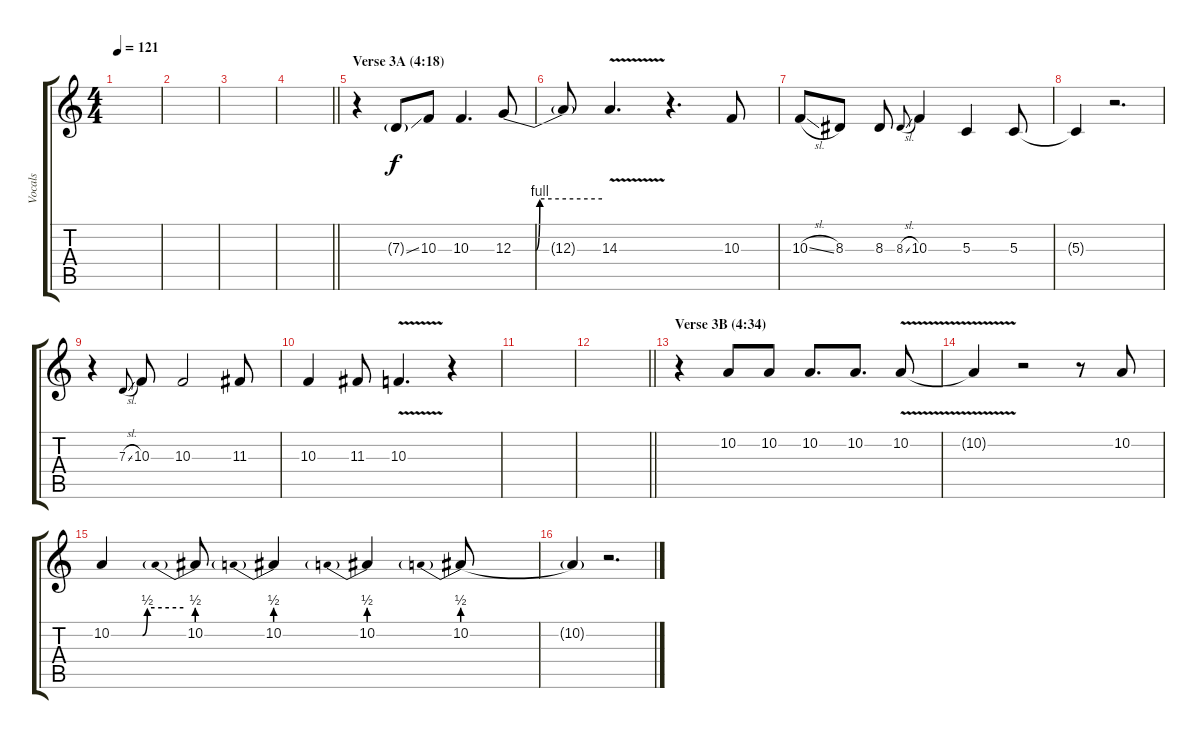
\track ("Vocals" "Vocals") {instrument lead6voice}
\staff {score tabs}
\tuning (E4 B3 G3 D3 A2 E2) {hide}
\ts (4 4)
\tempo 121
\clef g2
\ks c
|
|
|
\barLineRight lightlight
|
\section ("" "Verse 3A (4:18)")
r.4{volume 15} 7.3{ss g}.8 10.3.8 10.3.4{d} 12.3{be (custom 0 0 15 0 18 4 60 4)}.8 |
12.3{t}.8 14.3{v}.4{d} r.4{d} 10.3.8 |
10.3{sl}.8 8.3.8 8.3.8 8.3{sl}.8{gr onbeat} 10.3.4 5.3.4 5.3.8 |
5.3{t}.4 r.2{d} |
r.4 7.3{sl}.8{gr onbeat} 10.3.8 10.3.2 11.3.8 |
10.3.4 11.3.8 10.3{v}.4{d} r.4 |
|
\barLineRight lightlight
|
\section ("" "Verse 3B (4:34)")
r.4{volume 16} 10.2.8 10.2.8 10.2.8{d} 10.2.8{d} 10.2{v}.8 |
10.2{t}.4 r.2 r.8 10.2.8 |
10.2{be (custom 0 0 26 0 30 2 60 2)}.4 10.2{be (prebend 0 2 60 2)}.8 10.2{be (prebend 0 2 60 2)}.4 10.2{be (prebend 0 2 60 2)}.4 10.2{be (prebend 0 2 60 2)}.8 |
10.2{t}.4 r.2{d}
